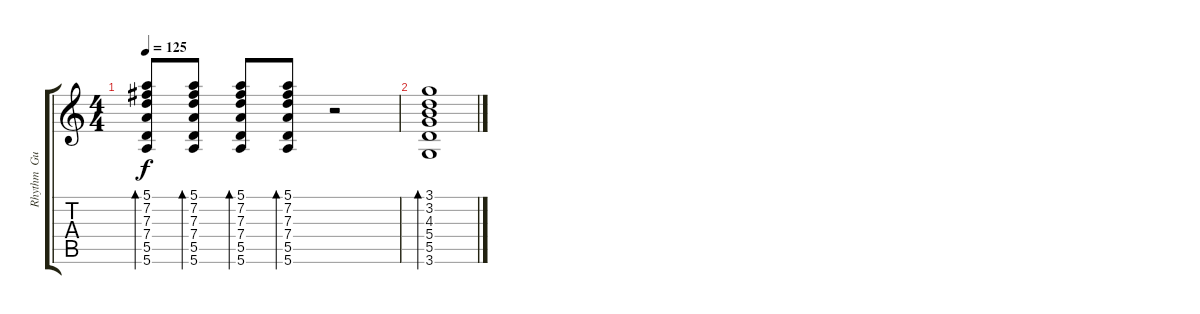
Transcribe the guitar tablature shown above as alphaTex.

\track ("Rhythm  Guitar" "Rhythm  Gu") {instrument acousticguitarsteel}
\staff {score tabs}
\tuning (E4 B3 G3 D3 A2 E2) {hide}
\ts (4 4)
\tempo 125
\clef g2
\ks c
(5.1 7.2 7.3 7.4 5.5 5.6).8{bd 60 dy f} (5.1 7.2 7.3 7.4 5.5 5.6).8{bd 60} (5.1 7.2 7.3 7.4 5.5 5.6).8{bd 60} (5.1 7.2 7.3 7.4 5.5 5.6).8{bd 60} r.2 |
(3.1 3.2 4.3 5.4 5.5 3.6).1{bd 60}
